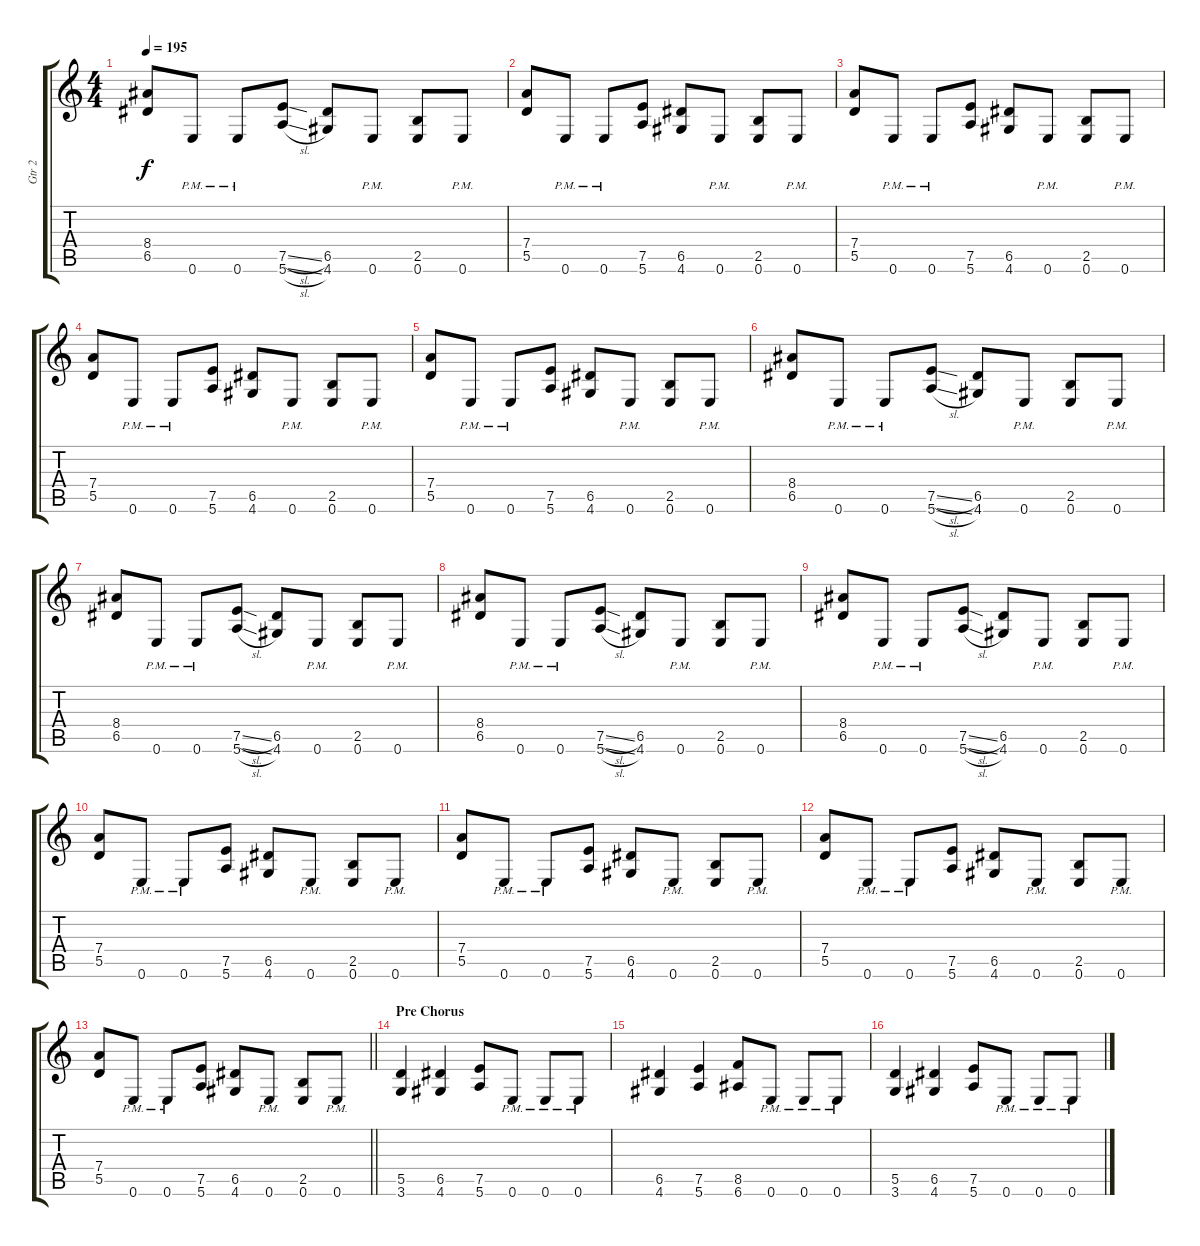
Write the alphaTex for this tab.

\track ("Gtr 2" "Gtr 2") {instrument distortionguitar}
\staff {score tabs}
\tuning (E4 B3 G3 D3 A2 E2) {hide}
\ts (4 4)
\tempo 195
\clef g2
\ks c
(8.4 6.5).8{dy f} 0.6{pm}.8 0.6{pm}.8 (7.5{sl} 5.6{sl}).8 (6.5 4.6).8 0.6{pm}.8 (2.5 0.6).8 0.6{pm}.8 |
(7.4 5.5).8 0.6{pm}.8 0.6{pm}.8 (7.5 5.6).8 (6.5 4.6).8 0.6{pm}.8 (2.5 0.6).8 0.6{pm}.8 |
(7.4 5.5).8 0.6{pm}.8 0.6{pm}.8 (7.5 5.6).8 (6.5 4.6).8 0.6{pm}.8 (2.5 0.6).8 0.6{pm}.8 |
(7.4 5.5).8 0.6{pm}.8 0.6{pm}.8 (7.5 5.6).8 (6.5 4.6).8 0.6{pm}.8 (2.5 0.6).8 0.6{pm}.8 |
(7.4 5.5).8 0.6{pm}.8 0.6{pm}.8 (7.5 5.6).8 (6.5 4.6).8 0.6{pm}.8 (2.5 0.6).8 0.6{pm}.8 |
(8.4 6.5).8 0.6{pm}.8 0.6{pm}.8 (7.5{sl} 5.6{sl}).8 (6.5 4.6).8 0.6{pm}.8 (2.5 0.6).8 0.6{pm}.8 |
(8.4 6.5).8 0.6{pm}.8 0.6{pm}.8 (7.5{sl} 5.6{sl}).8 (6.5 4.6).8 0.6{pm}.8 (2.5 0.6).8 0.6{pm}.8 |
(8.4 6.5).8 0.6{pm}.8 0.6{pm}.8 (7.5{sl} 5.6{sl}).8 (6.5 4.6).8 0.6{pm}.8 (2.5 0.6).8 0.6{pm}.8 |
(8.4 6.5).8 0.6{pm}.8 0.6{pm}.8 (7.5{sl} 5.6{sl}).8 (6.5 4.6).8 0.6{pm}.8 (2.5 0.6).8 0.6{pm}.8 |
(7.4 5.5).8 0.6{pm}.8 0.6{pm}.8 (7.5 5.6).8 (6.5 4.6).8 0.6{pm}.8 (2.5 0.6).8 0.6{pm}.8 |
(7.4 5.5).8 0.6{pm}.8 0.6{pm}.8 (7.5 5.6).8 (6.5 4.6).8 0.6{pm}.8 (2.5 0.6).8 0.6{pm}.8 |
(7.4 5.5).8 0.6{pm}.8 0.6{pm}.8 (7.5 5.6).8 (6.5 4.6).8 0.6{pm}.8 (2.5 0.6).8 0.6{pm}.8 |
\barLineRight lightlight
(7.4 5.5).8 0.6{pm}.8 0.6{pm}.8 (7.5 5.6).8 (6.5 4.6).8 0.6{pm}.8 (2.5 0.6).8 0.6{pm}.8 |
\section ("" "Pre Chorus")
(5.5 3.6).4 (6.5 4.6).4 (7.5 5.6).8 0.6{pm}.8 0.6{pm}.8 0.6{pm}.8 |
(6.5 4.6).4 (7.5 5.6).4 (8.5 6.6).8 0.6{pm}.8 0.6{pm}.8 0.6{pm}.8 |
(5.5 3.6).4 (6.5 4.6).4 (7.5 5.6).8 0.6{pm}.8 0.6{pm}.8 0.6{pm}.8
